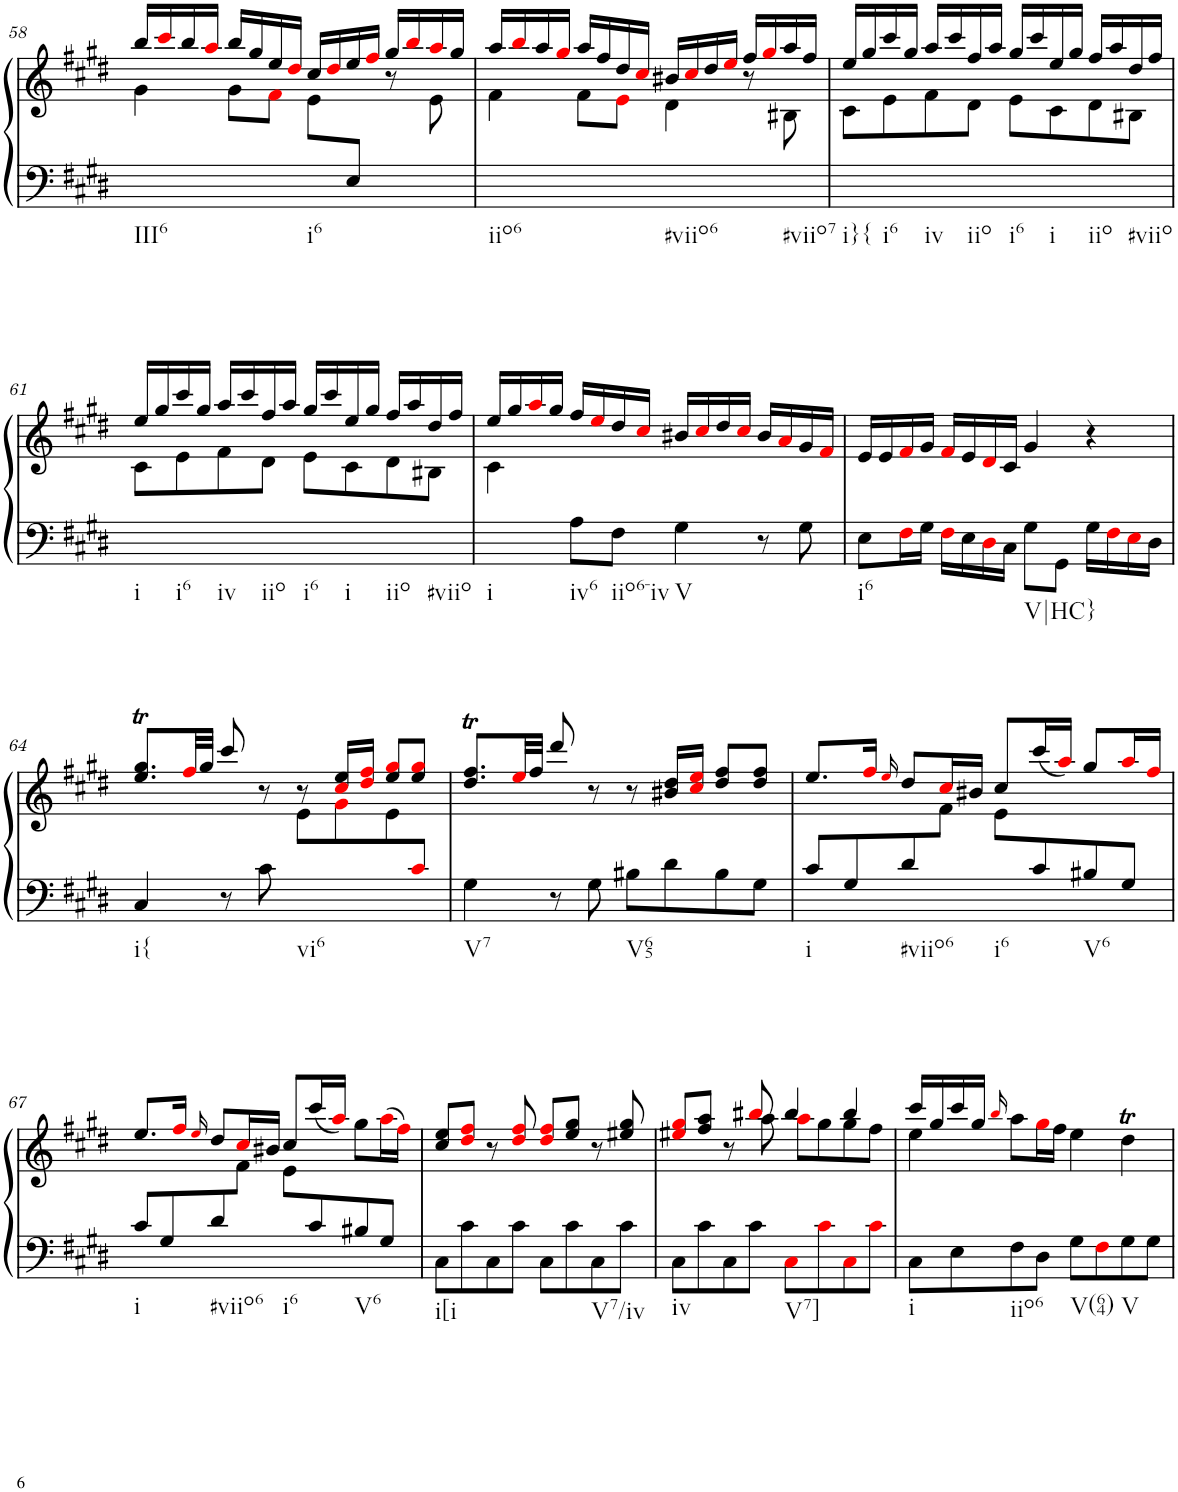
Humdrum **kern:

**kern	**kern
*part1	*part1
*staff2	*staff1
*I"Piano	*
*I'Pno.	*
!!LO:PB:g=z
*clefF4	*clefG2
*k[f#c#g#d#]	*k[f#c#g#d#]
*M4/4	*M4/4
*met(c)	*met(c)
=58	=58
*	*^
!LO:TX:b:t=III6	!	!
2ryy	16bb/LL	4g#\
.	16ccc#i/	.
.	16bb/	.
.	16aai/JJ	.
.	16bb/LL	8g#\L
.	16gg#/	.
.	16ee/	8f#i\J
.	16dd#i/JJ	.
!LO:TX:b:t=i6	!	!
8ryy	16cc#/LL	8e\L
.	16dd#i/	.
8E/J	16ee/	4ryy
.	16ff#i/JJ	.
8r	16gg#/LL	.
.	16bbi/	.
8ryy	16aai/	8e\
.	16gg#/JJ	.
=59	=59	=59
!LO:TX:b:t=iio6	!	!
2ryy	16aa/LL	4f#\
.	16bbi/	.
.	16aa/	.
.	16gg#i/JJ	.
.	16aa/LL	8f#\L
.	16ff#/	.
.	16dd#/	8ei\J
.	16cc#i/JJ	.
!LO:TX:b:t=#viio6	!	!
4ryy	16b#X/LL	4d#\
.	16cc#i/	.
.	16dd#/	.
.	16eei/JJ	.
8r	16ff#/LL	8ryy
.	16gg#i/	.
!LO:TX:b:t=#viio7	!	!
8ryy	16aa/	8B#X\
.	16ff#/JJ	.
=60	=60	=60
!LO:TX:b:t=i}{	!	!
8ryy	16ee/LL	8c#\L
.	16gg#/	.
!LO:TX:b:t=i6	!	!
8ryy	16ccc#/	8e\
.	16gg#/JJ	.
!LO:TX:b:t=iv	!	!
8ryy	16aa/LL	8f#\
.	16ccc#/	.
!LO:TX:b:t=iio	!	!
8ryy	16ff#/	8d#\J
.	16aa/JJ	.
!LO:TX:b:t=i6	!	!
8ryy	16gg#/LL	8e\L
.	16ccc#/	.
!LO:TX:b:t=i	!	!
8ryy	16ee/	8c#\
.	16gg#/JJ	.
!LO:TX:b:t=iio	!	!
8ryy	16ff#/LL	8d#\
.	16aa/	.
!LO:TX:b:t=#viio	!	!
8ryy	16dd#/	8B#X\J
.	16ff#/JJ	.
!!LO:LB:g=z	!!
=61	=61	=61
!LO:TX:b:t=i	!	!
8ryy	16ee/LL	8c#\L
.	16gg#/	.
!LO:TX:b:t=i6	!	!
8ryy	16ccc#/	8e\
.	16gg#/JJ	.
!LO:TX:b:t=iv	!	!
8ryy	16aa/LL	8f#\
.	16ccc#/	.
!LO:TX:b:t=iio	!	!
8ryy	16ff#/	8d#\J
.	16aa/JJ	.
!LO:TX:b:t=i6	!	!
8ryy	16gg#/LL	8e\L
.	16ccc#/	.
!LO:TX:b:t=i	!	!
8ryy	16ee/	8c#\
.	16gg#/JJ	.
!LO:TX:b:t=iio	!	!
8ryy	16ff#/LL	8d#\
.	16aa/	.
!LO:TX:b:t=#viio	!	!
8ryy	16dd#/	8B#X\J
.	16ff#/JJ	.
=62	=62	=62
!LO:TX:b:t=i	!	!
4ryy	16ee/LL	4c#\
.	16gg#/	.
.	16aai/	.
.	16gg#/JJ	.
!LO:TX:b:t=iv6	!	!
8A\L	16ff#/LL	2.ryy
.	16eei/	.
!LO:TX:b:t=iio6-iv	!	!
8F#\J	16dd#/	.
.	16cc#i/JJ	.
!LO:TX:b:t=V	!	!
4G#\	16b#X/LL	.
.	16cc#i/	.
.	16dd#/	.
.	16cc#i/JJ	.
8r	16b#/LL	.
.	16ai/	.
8G#\	16g#/	.
.	16f#i/JJ	.
*	*v	*v
=63	=63
!LO:TX:b:t=i6	!
8E\L	16e/LL
.	16e/
16F#i\L	16f#i/
16G#\JJ	16g#/JJ
16F#i\LL	16f#i/LL
16E\	16e/
16D#i\	16d#i/
16C#\JJ	16c#/JJ
!LO:TX:b:t=V|HC}	!
8G#\L	4g#/
8GG#\J	.
16G#\LL	4r
16F#i\	.
16Ei\	.
16D#\JJ	.
!!LO:LB:g=z
=64	=64
*	*^
!LO:TX:b:t=i{	!	!
4C#/	8.ee/T 8.gg#/TL	2ryy
.	32ff#i/LL	.
.	32gg#/JJJ	.
8r	8ccc#/	.
8c#\	8r	.
!LO:TX:b:t=vi6	!	!
4.ryy	8r	8e\L
.	16cc#i/ 16ee/LL	8g#i\
.	16dd#i/ 16ff#i/JJ	.
.	8ee/ 8gg#i/L	8e\
8c#i/J	8ee/ 8gg#i/J	8ryy
=65	=65	=65
!LO:TX:b:t=V7	!	!
*	*v	*v
4G#\	8.dd#/T 8.ff#/TL
.	32eei/LL
.	32ff#/JJJ
8r	8ddd#/
8G#\	8r
!LO:TX:b:t=V65	!
8B#X\L	8r
8d#\	16b#X/ 16dd#/LL
.	16cc#i/ 16eei/JJ
8B#\	8dd#/ 8ff#/L
8G#\J	8dd#/ 8ff#/J
=66	=66
*	*^
!LO:TX:b:t=i	!	!
8c#/L	8.ee/L	4.ryy
8G#/	.	.
.	16ff#i/Jk	.
.	16qeei/	.
!LO:TX:b:t=#viio6	!	!
8d#/	8dd#/L	.
8ryy	16cc#i/L	8f#\J
.	16b#X/JJ	.
!LO:TX:b:t=i6	!	!
8ryy	8cc#/L	8e\L
8c#/	(16ccc#/L	4.ryy
.	16aai/JJ)	.
!LO:TX:b:t=V6	!	!
8B#X/	8gg#/L	.
8G#/J	16aai/L	.
.	16ff#i/JJ	.
!!LO:LB:g=z	!!
=67	=67	=67
!LO:TX:b:t=i	!	!
8c#/L	8.ee/L	4.ryy
8G#/	.	.
.	16ff#i/Jk	.
.	16qeei/	.
!LO:TX:b:t=#viio6	!	!
8d#/	8dd#/L	.
8ryy	16cc#i/L	8f#\J
.	16b#X/JJ	.
!LO:TX:b:t=i6	!	!
8ryy	8cc#/L	8e\L
8c#/	(16ccc#/L	4.ryy
.	16aai/JJ)	.
!LO:TX:b:t=V6	!	!
8B#X/	8gg#\L	.
8G#/J	(16aai\L	.
.	16ff#i\JJ)	.
*	*v	*v
=68	=68
!LO:TX:b:t=i[i	!
8C#\L	8cc#/ 8ee/L
8c#\	8dd#i/ 8ff#i/J
8C#\	8r
8c#\J	8dd#i/ 8ff#i/
8C#\L	8dd#i/ 8ff#i/L
8c#\	8ee/ 8gg#/J
!LO:TX:b:t=V7/iv	!
8C#\	8r
8c#\J	8ee#X/ 8gg#/
=69	=69
*	*^
!LO:TX:b:t=iv	!	!
8C#\L	8ee#Xi/ 8gg#i/L	4.ryy
8c#\	8ff#/ 8aa/J	.
8C#\	8r	.
8c#\J	8bb#Xi/	8aa\
!LO:TX:b:t=V7]	!	!
8C#i\L	8aai\L	4bb#/
8c#i\	8gg#\	.
8C#i\	8gg#\	4bb#/
8c#i\J	8ff#\J	.
=70	=70	=70
!LO:TX:b:t=i	!	!
8C#\L	16ccc#/LL	4ee\
.	16gg#/	.
8E\	16ccc#/	.
.	16gg#/JJ	.
.	16qbbi/	.
!LO:TX:b:t=iio6	!	!
8F#\	8aa\L	2.ryy
8D#\J	16gg#i\L	.
.	16ff#\JJ	.
!LO:TX:b:t=V(64)	!	!
8G#\L	4ee\	.
8F#i\	.	.
!LO:TX:b:t=V	!	!
8G#\	4dd#t\	.
8G#\J	.	.
*	*v	*v
=	=
*-	*-
